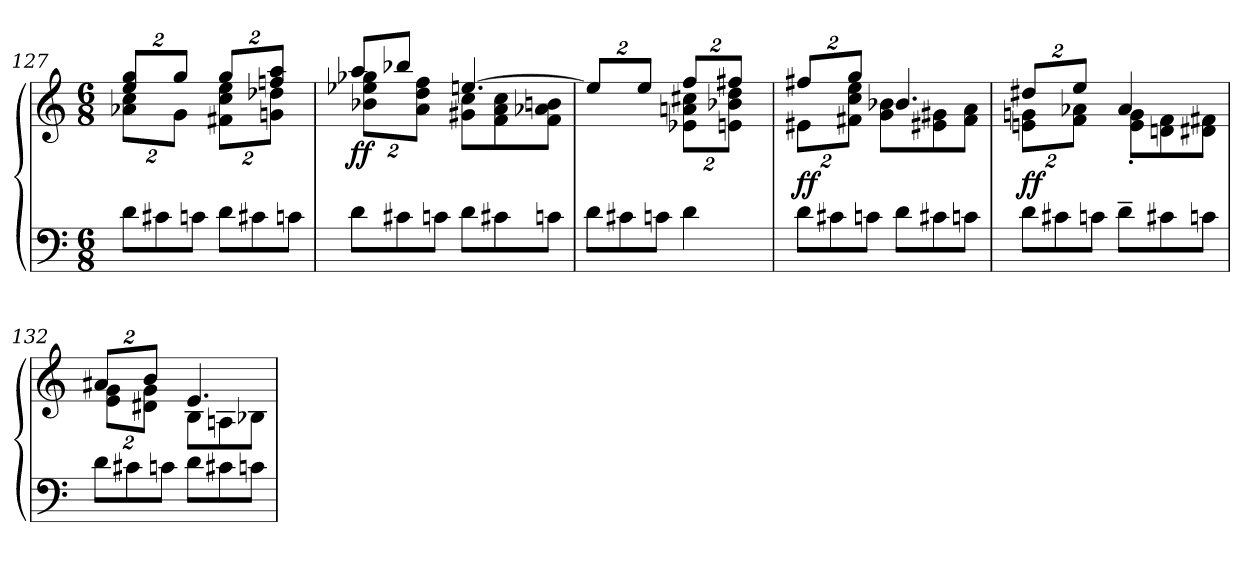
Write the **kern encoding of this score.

**kern	**kern	**dynam
*part1	*part1	*part1
*staff2	*staff1	*staff1/2
!!LO:LB:g=z
*clefF4	*clefG2	*
*k[]	*k[]	*
*M6/8	*M6/8	*
=127	=127	=127
*	*^	*
8d\L	16%3gg/ 16%3ee/L	16%3cc\ 16%3a-X\L	.
8c#X\	.	.	.
.	16%3gg/J	16%3g\J	.
8cn\J	.	.	.
8d\L	16%3gg/L	16%3ee\ 16%3cc\ 16%3f#X\L	.
8c#X\	.	.	.
.	16%3aa/ 16%3ffn/J	16%3dd-X\ 16%3gn\J	.
8cn\J	.	.	.
=128	=128	=128	=128
!	!	!	!LO:DY:b
8d\L	8aa/L	16%3gg-X\ 16%3ee-X\ 16%3b-X\L	ff
8c#X\	8bb-X/J	.	.
.	.	16%3ff\ 16%3dd\ 16%3a\J	.
8cn\J	8ryy	.	.
8d\L	[4.een/	8cc\ 8g#X\L	.
8c#X\	.	8cc\ 8a\ 8f\	.
8cn\J	.	8bn\ 8a-X\ 8f\J	.
=129	=129	=129	=129
*^	*	*	*
4.ryy	8d\L	16%3ee/L]	4.ryy	.
.	8c#X\	.	.	.
.	.	16%3ee/J	.	.
.	8cn\J	.	.	.
4d\	8ryy	16%3ff/L	16%3cc#X\ 16%3an\ 16%3e-X\L	.
.	4ryy	.	.	.
.	.	16%3ff#X/J	16%3dd\ 16%3b-X\ 16%3en\J	.
8ryy	.	.	.	.
*v	*v	*	*	*
=130	=130	=130	=130
!	!	!	!LO:DY:b
8d\L	16%3ff#X/L	16%3e#X\L	ff
8c#X\	.	.	.
.	16%3gg/J	16%3ee\ 16%3cc\ 16%3f#X\J	.
8cn\J	.	.	.
8d\L	4.b/	8b-X\ 8g\L	.
8c#X\	.	8g#X\ 8e#X\	.
8cn\J	.	8a\ 8f#\J	.
!!LO:LB:g=z	!!
=131	=131	=131	=131
!	!	!	!LO:DY:b
8d\L	16%3dd#X/L	16%3gn\ 16%3en\L	ff
8c#X\	.	.	.
.	16%3ee/J	16%3a-X\ 16%3f\J	.
8cn\J	.	.	.
8d~\L	4a-/	8g\' 8e\'L	.
8c#X\	.	8f\ 8dn\	.
8cn\J	8ryy	8f#X\ 8d#X\J	.
=132	=132	=132	=132
8d\L	16%3a#X/L	16%3g\ 16%3e\L	.
8c#X\	.	.	.
.	16%3b/J	16%3g\ 16%3d#X\J	.
8cn\J	.	.	.
8d\L	4.e/	8B\L	.
8c#X\	.	8An\	.
8cn\J	.	8B-X\J	.
*	*v	*v	*
=	=	=
*-	*-	*-
